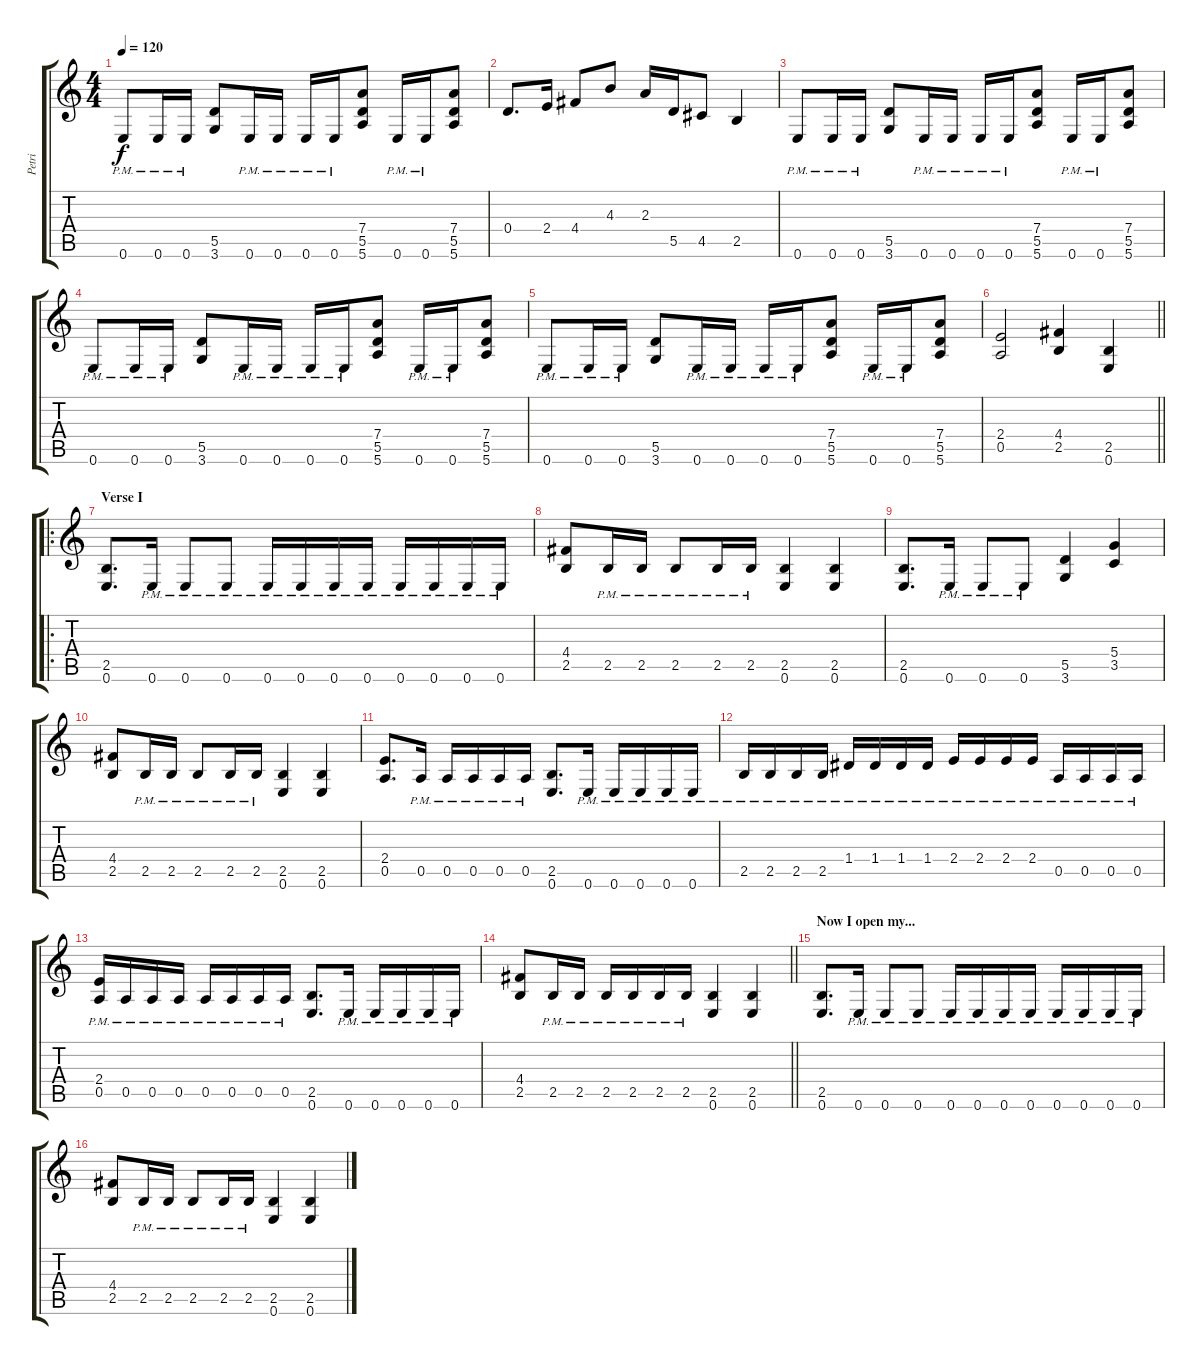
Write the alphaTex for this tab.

\track ("Petri" "Petri") {instrument distortionguitar}
\staff {score tabs}
\tuning (E4 B3 G3 D3 A2 E2) {hide}
\ts (4 4)
\tempo 120
\clef g2
\ks c
0.6{pm}.8{dy f} 0.6{pm}.16 0.6{pm}.16 (5.5 3.6).8 0.6{pm}.16 0.6{pm}.16 0.6{pm}.16 0.6{pm}.16 (7.4 5.5 5.6).8 0.6{pm}.16 0.6{pm}.16 (7.4 5.5 5.6).8 |
0.4.8{d} 2.4.16 4.4.8 4.3.8 2.3.16 5.5.16 4.5.8 2.5.4 |
0.6{pm}.8 0.6{pm}.16 0.6{pm}.16 (5.5 3.6).8 0.6{pm}.16 0.6{pm}.16 0.6{pm}.16 0.6{pm}.16 (7.4 5.5 5.6).8 0.6{pm}.16 0.6{pm}.16 (7.4 5.5 5.6).8 |
0.6{pm}.8 0.6{pm}.16 0.6{pm}.16 (5.5 3.6).8 0.6{pm}.16 0.6{pm}.16 0.6{pm}.16 0.6{pm}.16 (7.4 5.5 5.6).8 0.6{pm}.16 0.6{pm}.16 (7.4 5.5 5.6).8 |
0.6{pm}.8 0.6{pm}.16 0.6{pm}.16 (5.5 3.6).8 0.6{pm}.16 0.6{pm}.16 0.6{pm}.16 0.6{pm}.16 (7.4 5.5 5.6).8 0.6{pm}.16 0.6{pm}.16 (7.4 5.5 5.6).8 |
\barLineRight lightlight
(2.4 0.5).2 (4.4 2.5).4 (2.5 0.6).4 |
\ro
\section ("" "Verse I")
(2.5 0.6).8{d} 0.6{pm}.16 0.6{pm}.8 0.6{pm}.8 0.6{pm}.16 0.6{pm}.16 0.6{pm}.16 0.6{pm}.16 0.6{pm}.16 0.6{pm}.16 0.6{pm}.16 0.6{pm}.16 |
(4.4 2.5).8 2.5{pm}.16 2.5{pm}.16 2.5{pm}.8 2.5{pm}.16 2.5{pm}.16 (2.5 0.6).4 (2.5 0.6).4 |
(2.5 0.6).8{d} 0.6{pm}.16 0.6{pm}.8 0.6{pm}.8 (5.5 3.6).4 (5.4 3.5).4 |
(4.4 2.5).8 2.5{pm}.16 2.5{pm}.16 2.5{pm}.8 2.5{pm}.16 2.5{pm}.16 (2.5 0.6).4 (2.5 0.6).4 |
(2.4 0.5).8{d} 0.5{pm}.16 0.5{pm}.16 0.5{pm}.16 0.5{pm}.16 0.5{pm}.16 (2.5 0.6).8{d} 0.6{pm}.16 0.6{pm}.16 0.6{pm}.16 0.6{pm}.16 0.6{pm}.16 |
2.5{pm}.16 2.5{pm}.16 2.5{pm}.16 2.5{pm}.16 1.4{pm}.16 1.4{pm}.16 1.4{pm}.16 1.4{pm}.16 2.4{pm}.16 2.4{pm}.16 2.4{pm}.16 2.4{pm}.16 0.5{pm}.16 0.5{pm}.16 0.5{pm}.16 0.5{pm}.16 |
(2.4{pm} 0.5{pm}).16 0.5{pm}.16 0.5{pm}.16 0.5{pm}.16 0.5{pm}.16 0.5{pm}.16 0.5{pm}.16 0.5{pm}.16 (2.5 0.6).8{d} 0.6{pm}.16 0.6{pm}.16 0.6{pm}.16 0.6{pm}.16 0.6{pm}.16 |
\barLineRight lightlight
(4.4 2.5).8 2.5{pm}.16 2.5{pm}.16 2.5{pm}.16 2.5{pm}.16 2.5{pm}.16 2.5{pm}.16 (2.5 0.6).4 (2.5 0.6).4 |
\section ("" "Now I open my...")
(2.5 0.6).8{d} 0.6{pm}.16 0.6{pm}.8 0.6{pm}.8 0.6{pm}.16 0.6{pm}.16 0.6{pm}.16 0.6{pm}.16 0.6{pm}.16 0.6{pm}.16 0.6{pm}.16 0.6{pm}.16 |
(4.4 2.5).8 2.5{pm}.16 2.5{pm}.16 2.5{pm}.8 2.5{pm}.16 2.5{pm}.16 (2.5 0.6).4 (2.5 0.6).4
